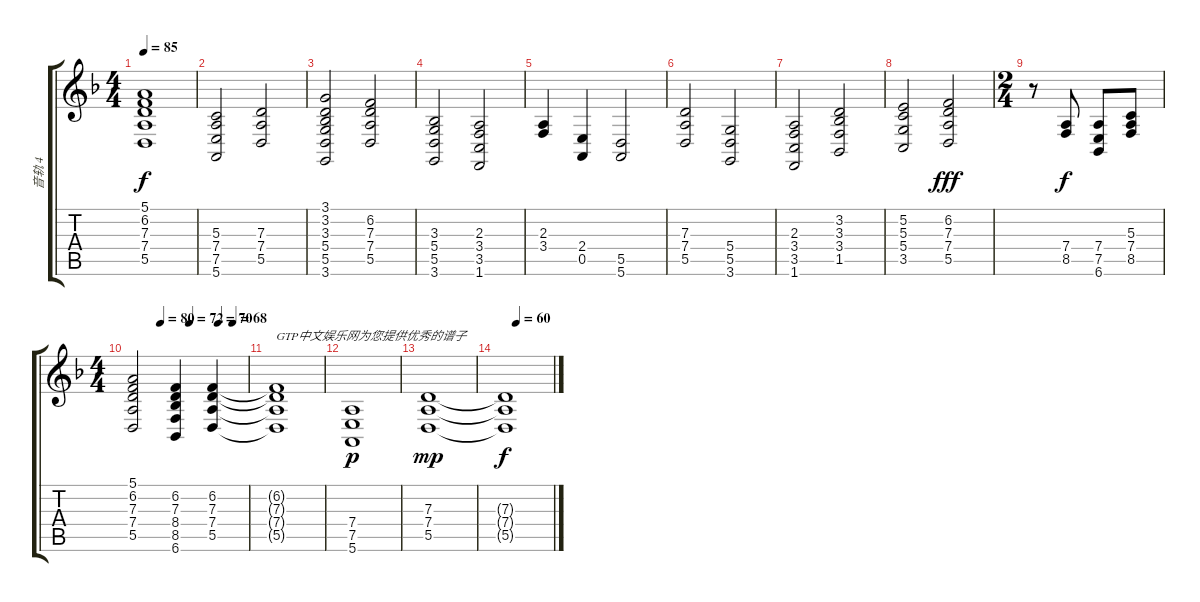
\track ("音轨 4" "音轨 4") {instrument frenchhorn}
\staff {score tabs}
\tuning (E4 B3 G3 D3 A2 E2) {hide}
\ts (4 4)
\tempo 85
\clef g2
\ks f
(5.1 6.2 7.3 7.4 5.5).1{dy f} |
(5.3 7.4 7.5 5.6).2 (7.3 7.4 5.5).2 |
(3.1 3.2 3.3 5.4 5.5 3.6).2 (6.2 7.3 7.4 5.5).2 |
(3.3 5.4 5.5 3.6).2 (2.3 3.4 3.5 1.6).2 |
(2.3 3.4).4 (2.4 0.5).4 (5.5 5.6).2 |
(7.3 7.4 5.5).2 (5.4 5.5 3.6).2 |
(2.3 3.4 3.5 1.6).2 (3.2 3.3 3.4 1.5).2 |
(5.2 5.3 5.4 3.5).2 (6.2 7.3 7.4 5.5).2{dy fff} |
\ts (2 4)
r.8 (7.4 8.5).8{dy f instrument stringensemble1} (7.4 7.5 6.6).8 (5.3 7.4 8.5).8 |
\ts (4 4)
\tempo (80 0.25)
\tempo (72 0.5)
\tempo (70 0.75)
\tempo (68 0.875)
(5.1 6.2 7.3 7.4 5.5).2 (6.2 7.3 8.4 8.5 6.6).4 (6.2 7.3 7.4 5.5).4 |
(6.2{t} 7.3{t} 7.4{t} 5.5{t}).1{txt "GTP中文娱乐网为您提供优秀的谱子"} |
(7.4 7.5 5.6).1{dy p} |
(7.3 7.4 5.5).1{dy mp} |
\tempo (60 0.25)
(7.3{t} 7.4{t} 5.5{t}).1{dy f}
